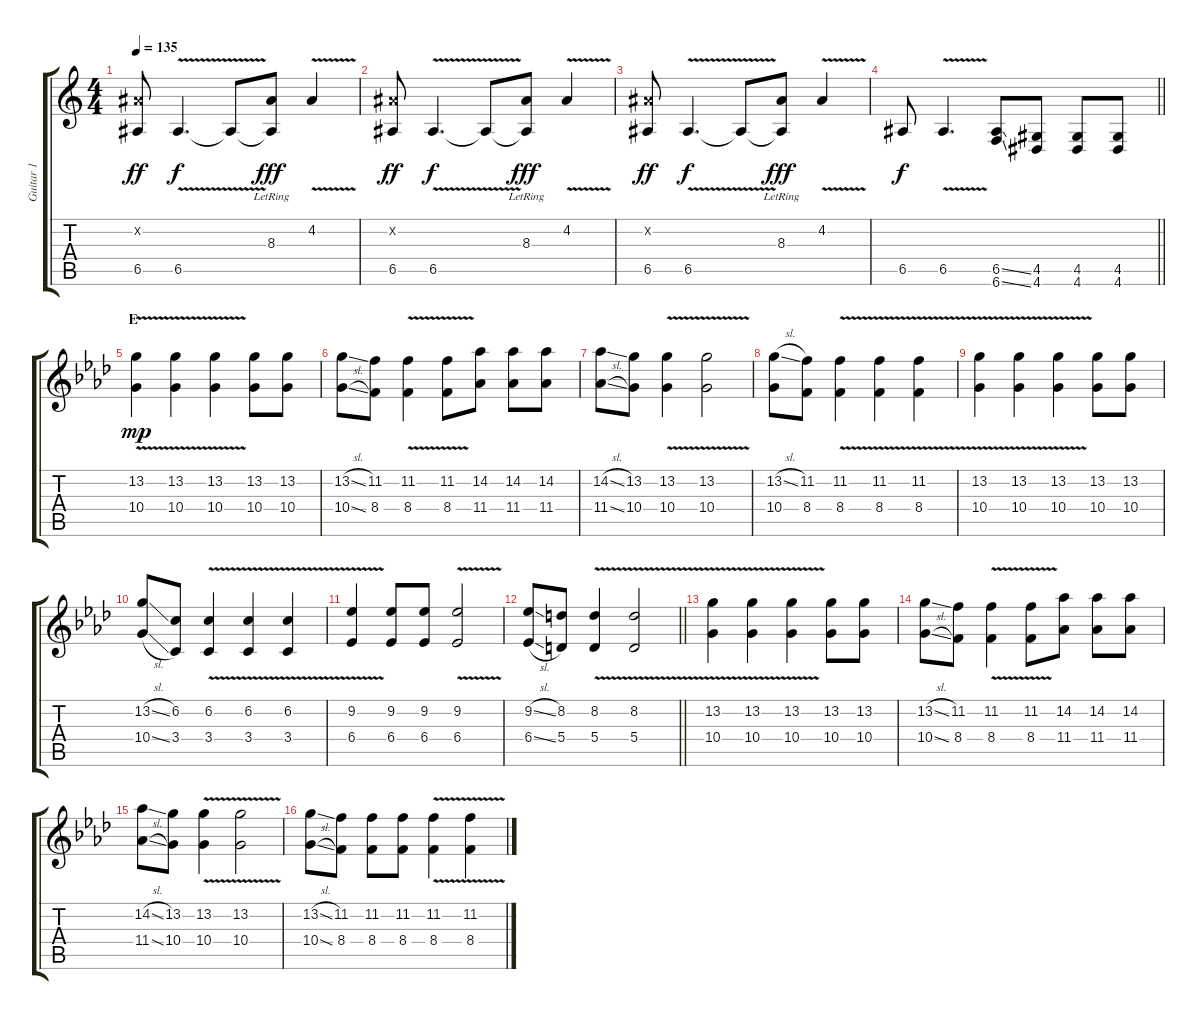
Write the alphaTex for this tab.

\track ("Guitar 1" "Guitar 1") {instrument overdrivenguitar}
\staff {score tabs}
\tuning (B3 Gb3 D3 A2 E2 B1) {hide}
\ts (4 4)
\section ("" "")
\tempo 135
\clef g2
\ks c
(4.2{x} 6.5).8{dy ff instrument overdrivenguitar} 6.5{v}.4{d dy f} 6.5{t}.8 (8.3{lr} 6.5{t}).8{dy fff} 4.2{v}.4{instrument distortionguitar} |
(4.2{x} 6.5).8{dy ff instrument overdrivenguitar} 6.5{v}.4{d dy f} 6.5{t}.8 (8.3{lr} 6.5{t}).8{dy fff} 4.2{v}.4{instrument distortionguitar} |
(4.2{x} 6.5).8{dy ff instrument overdrivenguitar} 6.5{v}.4{d dy f} 6.5{t}.8 (8.3{lr} 6.5{t}).8{dy fff} 4.2{v}.4{instrument distortionguitar} |
\barLineRight lightlight
6.5.8{dy f instrument overdrivenguitar} 6.5{v}.4{d} (6.5{ss} 6.6{ss}).8 (4.5 4.6).8 (4.5 4.6).8 (4.5 4.6).8 |
\section ("" "E")
\ks fminor
(13.2{v} 10.4).4{dy mp balance 14} (13.2{v} 10.4).4 (13.2{v} 10.4).4 (13.2 10.4).8 (13.2 10.4).8 |
(13.2{sl} 10.4{sl}).8 (11.2 8.4).8 (11.2{v} 8.4).4 (11.2{v} 8.4).8 (14.2 11.4).8 (14.2 11.4).8 (14.2 11.4).8 |
(14.2{sl} 11.4{sl}).8 (13.2 10.4).8 (13.2{v} 10.4).4 (13.2{v} 10.4).2 |
(13.2{sl} 10.4).8 (11.2 8.4).8 (11.2{v} 8.4).4 (11.2{v} 8.4).4 (11.2{v} 8.4).4 |
(13.2{v} 10.4).4 (13.2{v} 10.4).4 (13.2{v} 10.4).4 (13.2 10.4).8 (13.2 10.4).8 |
(13.2{sl} 10.4{sl}).8 (6.2 3.4).8 (6.2{v} 3.4).4 (6.2{v} 3.4).4 (6.2{v} 3.4).4 |
(9.2{v} 6.4).4 (9.2 6.4).8 (9.2 6.4).8 (9.2{v} 6.4).2 |
\barLineRight lightlight
(9.2{sl} 6.4{sl}).8 (8.2 5.4).8 (8.2{v} 5.4).4 (8.2{v} 5.4).2 |
\section ("" "")
(13.2{v} 10.4).4{balance 14} (13.2{v} 10.4).4 (13.2{v} 10.4).4 (13.2 10.4).8 (13.2 10.4).8 |
(13.2{sl} 10.4{sl}).8 (11.2 8.4).8 (11.2{v} 8.4).4 (11.2{v} 8.4).8 (14.2 11.4).8 (14.2 11.4).8 (14.2 11.4).8 |
(14.2{sl} 11.4{sl}).8 (13.2 10.4).8 (13.2{v} 10.4).4 (13.2{v} 10.4).2 |
(13.2{sl} 10.4{sl}).8 (11.2 8.4).8 (11.2 8.4).8 (11.2 8.4).8 (11.2{v} 8.4).4 (11.2{v} 8.4).4
